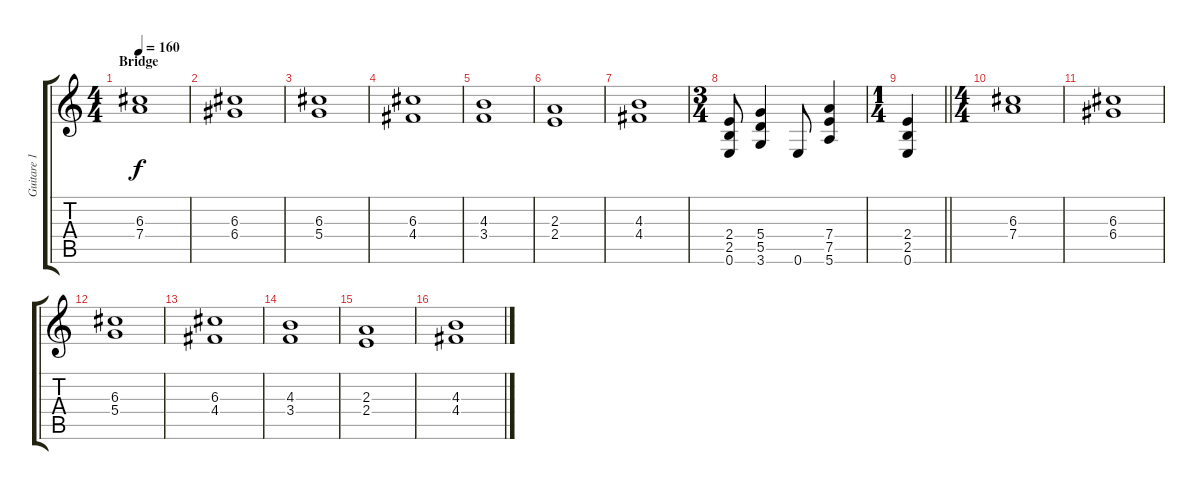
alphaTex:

\track ("Guitare 1" "Guitare 1") {instrument distortionguitar}
\staff {score tabs}
\tuning (E4 B3 G3 D3 A2 E2) {hide}
\ts (4 4)
\section ("" "Bridge")
\tempo 160
\clef g2
\ks c
(6.3 7.4).1{dy f volume 12 instrument electricguitarjazz} |
(6.3 6.4).1 |
(6.3 5.4).1 |
(6.3 4.4).1 |
(4.3 3.4).1 |
(2.3 2.4).1 |
(4.3 4.4).1 |
\ts (3 4)
(2.4 2.5 0.6).8{instrument overdrivenguitar} (5.4 5.5 3.6).4 0.6.8 (7.4 7.5 5.6).4 |
\ts (1 4)
\barLineRight lightlight
(2.4 2.5 0.6).4 |
\ts (4 4)
(6.3 7.4).1{volume 12 instrument electricguitarjazz} |
(6.3 6.4).1 |
(6.3 5.4).1 |
(6.3 4.4).1 |
(4.3 3.4).1 |
(2.3 2.4).1 |
(4.3 4.4).1
